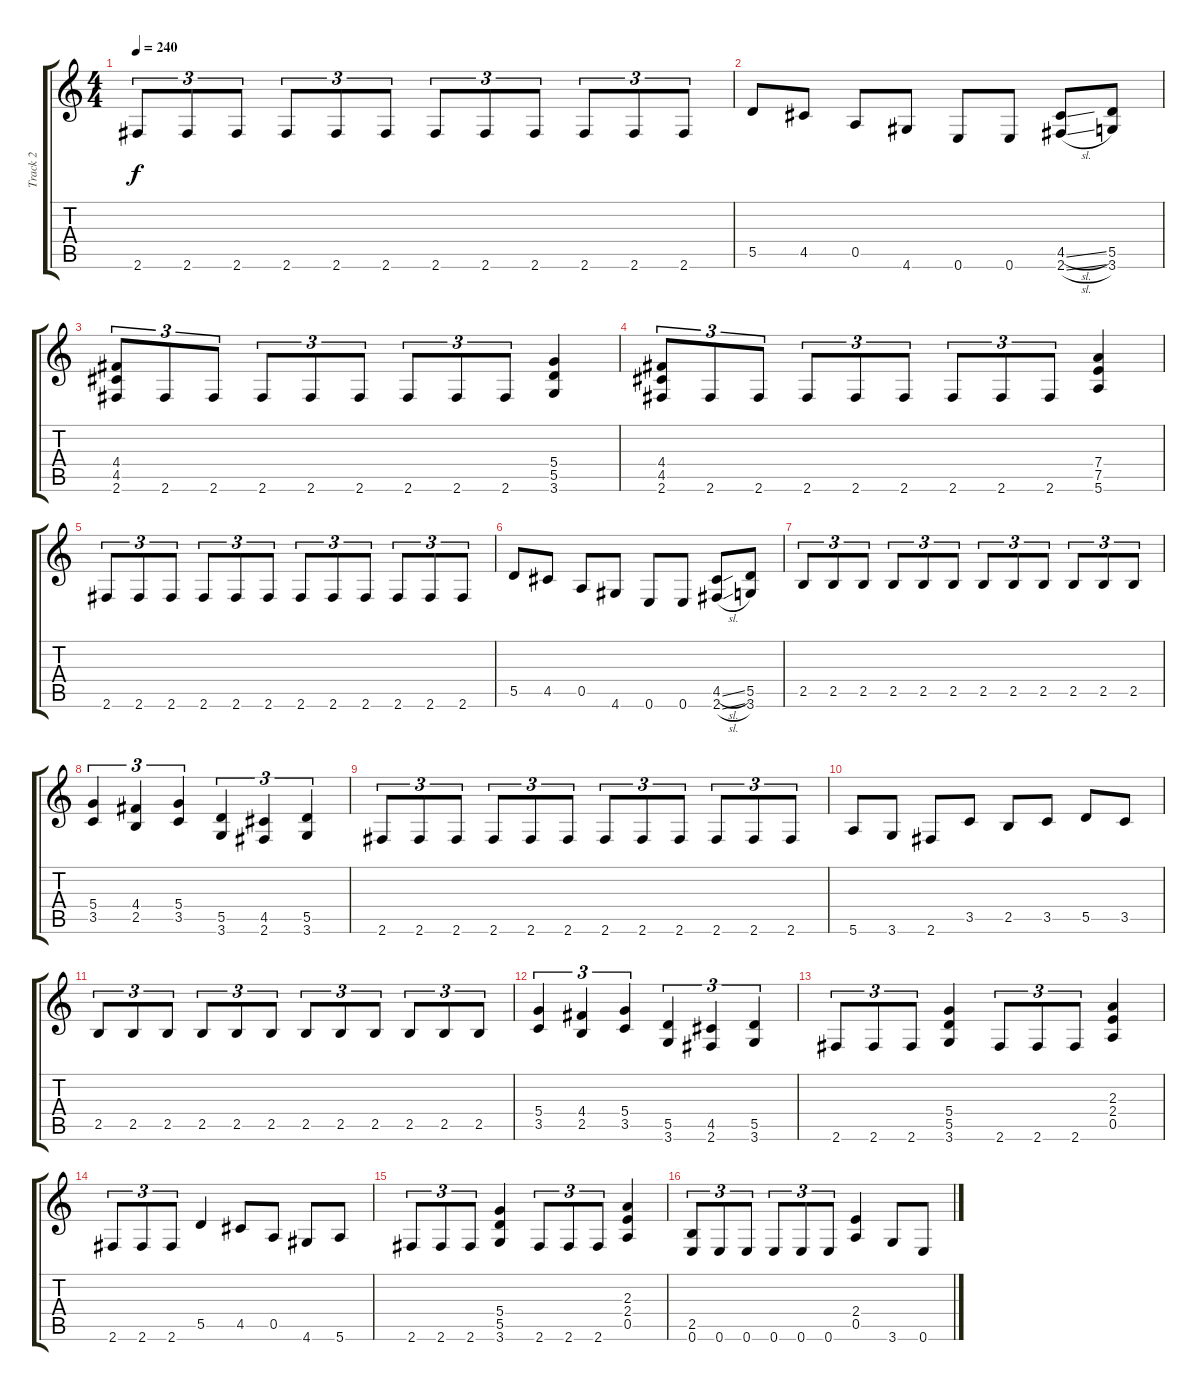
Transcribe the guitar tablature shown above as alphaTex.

\track ("Track 2" "Track 2") {instrument distortionguitar}
\staff {score tabs}
\tuning (E4 B3 G3 D3 A2 E2) {hide}
\ts (4 4)
\tempo 240
\clef g2
\ks c
2.6.8{tu (3 2) dy f} 2.6.8{tu (3 2)} 2.6.8{tu (3 2)} 2.6.8{tu (3 2)} 2.6.8{tu (3 2)} 2.6.8{tu (3 2)} 2.6.8{tu (3 2)} 2.6.8{tu (3 2)} 2.6.8{tu (3 2)} 2.6.8{tu (3 2)} 2.6.8{tu (3 2)} 2.6.8{tu (3 2)} |
5.5.8 4.5.8 0.5.8 4.6.8 0.6.8 0.6.8 (4.5{sl} 2.6{sl}).8 (5.5 3.6).8 |
(4.4 4.5 2.6).8{tu (3 2)} 2.6.8{tu (3 2)} 2.6.8{tu (3 2)} 2.6.8{tu (3 2)} 2.6.8{tu (3 2)} 2.6.8{tu (3 2)} 2.6.8{tu (3 2)} 2.6.8{tu (3 2)} 2.6.8{tu (3 2)} (5.4 5.5 3.6).4 |
(4.4 4.5 2.6).8{tu (3 2)} 2.6.8{tu (3 2)} 2.6.8{tu (3 2)} 2.6.8{tu (3 2)} 2.6.8{tu (3 2)} 2.6.8{tu (3 2)} 2.6.8{tu (3 2)} 2.6.8{tu (3 2)} 2.6.8{tu (3 2)} (7.4 7.5 5.6).4 |
2.6.8{tu (3 2)} 2.6.8{tu (3 2)} 2.6.8{tu (3 2)} 2.6.8{tu (3 2)} 2.6.8{tu (3 2)} 2.6.8{tu (3 2)} 2.6.8{tu (3 2)} 2.6.8{tu (3 2)} 2.6.8{tu (3 2)} 2.6.8{tu (3 2)} 2.6.8{tu (3 2)} 2.6.8{tu (3 2)} |
5.5.8 4.5.8 0.5.8 4.6.8 0.6.8 0.6.8 (4.5{sl} 2.6{sl}).8 (5.5 3.6).8 |
2.5.8{tu (3 2)} 2.5.8{tu (3 2)} 2.5.8{tu (3 2)} 2.5.8{tu (3 2)} 2.5.8{tu (3 2)} 2.5.8{tu (3 2)} 2.5.8{tu (3 2)} 2.5.8{tu (3 2)} 2.5.8{tu (3 2)} 2.5.8{tu (3 2)} 2.5.8{tu (3 2)} 2.5.8{tu (3 2)} |
(5.4 3.5).4{tu (3 2)} (4.4 2.5).4{tu (3 2)} (5.4 3.5).4{tu (3 2)} (5.5 3.6).4{tu (3 2)} (4.5 2.6).4{tu (3 2)} (5.5 3.6).4{tu (3 2)} |
2.6.8{tu (3 2)} 2.6.8{tu (3 2)} 2.6.8{tu (3 2)} 2.6.8{tu (3 2)} 2.6.8{tu (3 2)} 2.6.8{tu (3 2)} 2.6.8{tu (3 2)} 2.6.8{tu (3 2)} 2.6.8{tu (3 2)} 2.6.8{tu (3 2)} 2.6.8{tu (3 2)} 2.6.8{tu (3 2)} |
5.6.8 3.6.8 2.6.8 3.5.8 2.5.8 3.5.8 5.5.8 3.5.8 |
2.5.8{tu (3 2)} 2.5.8{tu (3 2)} 2.5.8{tu (3 2)} 2.5.8{tu (3 2)} 2.5.8{tu (3 2)} 2.5.8{tu (3 2)} 2.5.8{tu (3 2)} 2.5.8{tu (3 2)} 2.5.8{tu (3 2)} 2.5.8{tu (3 2)} 2.5.8{tu (3 2)} 2.5.8{tu (3 2)} |
(5.4 3.5).4{tu (3 2)} (4.4 2.5).4{tu (3 2)} (5.4 3.5).4{tu (3 2)} (5.5 3.6).4{tu (3 2)} (4.5 2.6).4{tu (3 2)} (5.5 3.6).4{tu (3 2)} |
2.6.8{tu (3 2)} 2.6.8{tu (3 2)} 2.6.8{tu (3 2)} (5.4 5.5 3.6).4 2.6.8{tu (3 2)} 2.6.8{tu (3 2)} 2.6.8{tu (3 2)} (2.3 2.4 0.5).4 |
2.6.8{tu (3 2)} 2.6.8{tu (3 2)} 2.6.8{tu (3 2)} 5.5.4 4.5.8 0.5.8 4.6.8 5.6.8 |
2.6.8{tu (3 2)} 2.6.8{tu (3 2)} 2.6.8{tu (3 2)} (5.4 5.5 3.6).4 2.6.8{tu (3 2)} 2.6.8{tu (3 2)} 2.6.8{tu (3 2)} (2.3 2.4 0.5).4 |
(2.5 0.6).8{tu (3 2)} 0.6.8{tu (3 2)} 0.6.8{tu (3 2)} 0.6.8{tu (3 2)} 0.6.8{tu (3 2)} 0.6.8{tu (3 2)} (2.4 0.5).4 3.6.8 0.6.8
